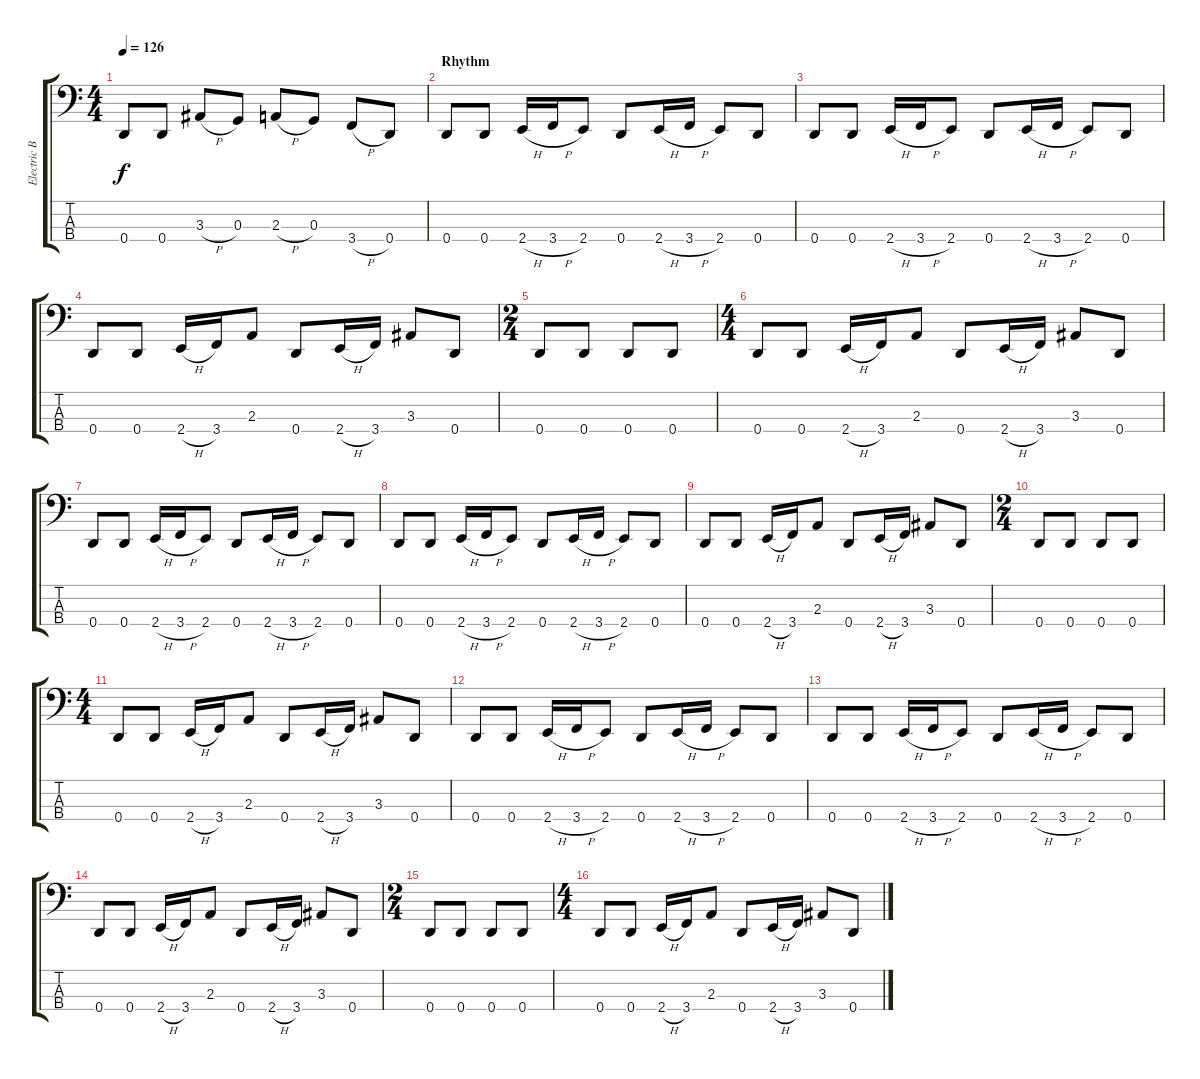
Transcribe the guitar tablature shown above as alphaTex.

\track ("Electric Bass" "Electric B") {instrument electricbassfinger}
\staff {score tabs}
\tuning (F2 C2 G1 D1) {hide}
\ts (4 4)
\tempo 126
\clef f4
\ks c
0.4.8{dy f} 0.4.8 3.3{h}.8 0.3.8 2.3{h}.8 0.3.8 3.4{h}.8 0.4.8 |
\section ("" "Rhythm")
0.4.8 0.4.8 2.4{h}.16 3.4{h}.16 2.4.8 0.4.8 2.4{h}.16 3.4{h}.16 2.4.8 0.4.8 |
0.4.8 0.4.8 2.4{h}.16 3.4{h}.16 2.4.8 0.4.8 2.4{h}.16 3.4{h}.16 2.4.8 0.4.8 |
0.4.8 0.4.8 2.4{h}.16 3.4.16 2.3.8 0.4.8 2.4{h}.16 3.4.16 3.3.8 0.4.8 |
\ts (2 4)
0.4.8 0.4.8 0.4.8 0.4.8 |
\ts (4 4)
0.4.8 0.4.8 2.4{h}.16 3.4.16 2.3.8 0.4.8 2.4{h}.16 3.4.16 3.3.8 0.4.8 |
0.4.8 0.4.8 2.4{h}.16 3.4{h}.16 2.4.8 0.4.8 2.4{h}.16 3.4{h}.16 2.4.8 0.4.8 |
0.4.8 0.4.8 2.4{h}.16 3.4{h}.16 2.4.8 0.4.8 2.4{h}.16 3.4{h}.16 2.4.8 0.4.8 |
0.4.8 0.4.8 2.4{h}.16 3.4.16 2.3.8 0.4.8 2.4{h}.16 3.4.16 3.3.8 0.4.8 |
\ts (2 4)
0.4.8 0.4.8 0.4.8 0.4.8 |
\ts (4 4)
0.4.8 0.4.8 2.4{h}.16 3.4.16 2.3.8 0.4.8 2.4{h}.16 3.4.16 3.3.8 0.4.8 |
0.4.8 0.4.8 2.4{h}.16 3.4{h}.16 2.4.8 0.4.8 2.4{h}.16 3.4{h}.16 2.4.8 0.4.8 |
0.4.8 0.4.8 2.4{h}.16 3.4{h}.16 2.4.8 0.4.8 2.4{h}.16 3.4{h}.16 2.4.8 0.4.8 |
0.4.8 0.4.8 2.4{h}.16 3.4.16 2.3.8 0.4.8 2.4{h}.16 3.4.16 3.3.8 0.4.8 |
\ts (2 4)
0.4.8 0.4.8 0.4.8 0.4.8 |
\ts (4 4)
0.4.8 0.4.8 2.4{h}.16 3.4.16 2.3.8 0.4.8 2.4{h}.16 3.4.16 3.3.8 0.4.8
